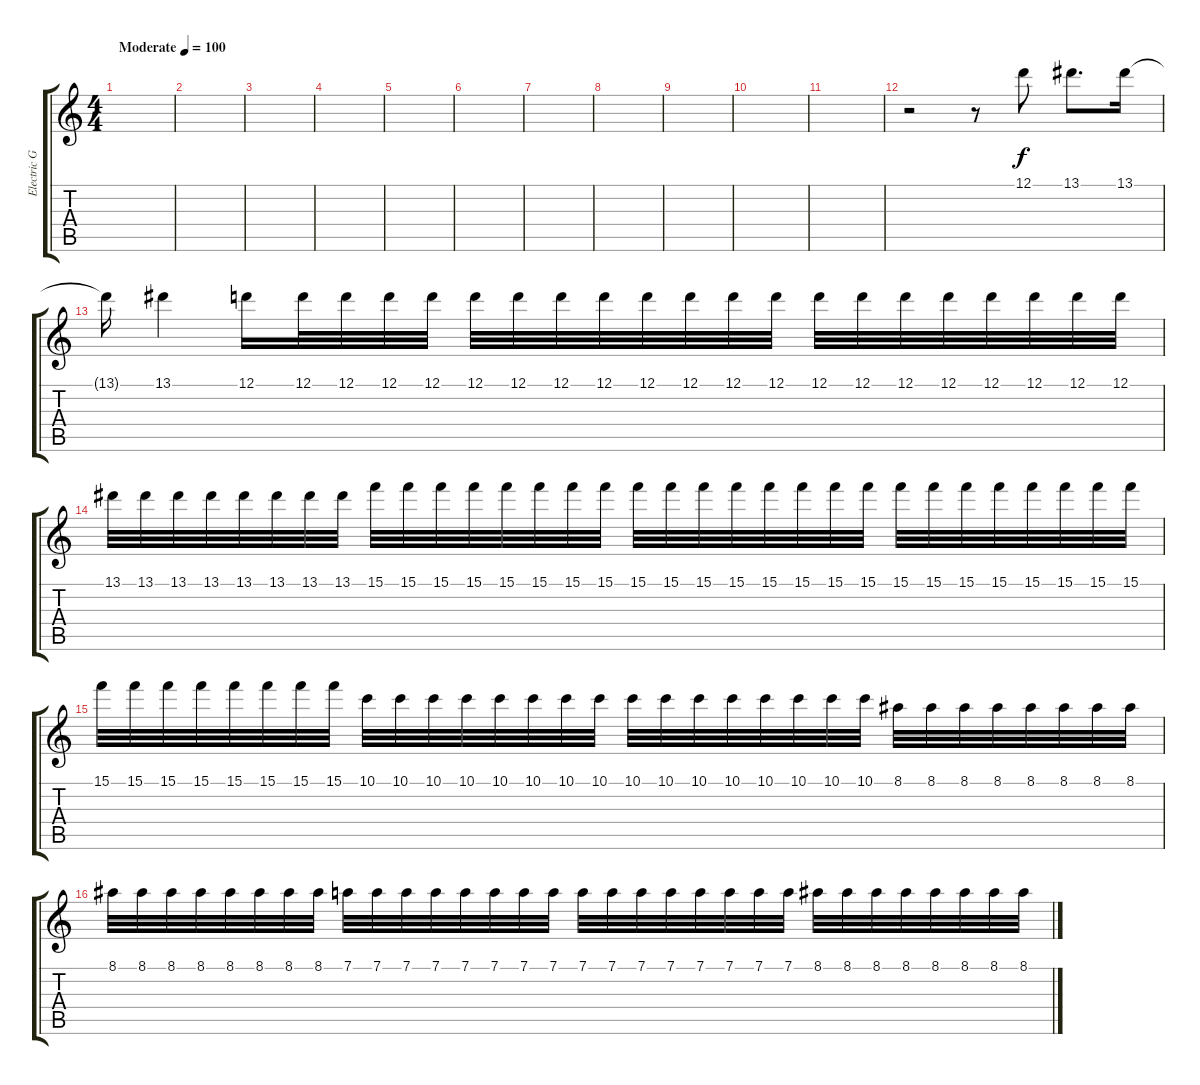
\track ("Electric Guitar Lead" "Electric G") {instrument overdrivenguitar}
\staff {score tabs}
\tuning (D4 A3 F3 C3 G2 D2) {hide}
\ts (4 4)
\tempo (100 "Moderate")
\clef g2
\ks c
|
|
|
|
|
|
|
|
|
|
|
r.2 r.8 12.1.8 13.1.8{d} 13.1.16 |
13.1{t}.16 13.1.4 12.1.16 12.1.32 12.1.32 12.1.32 12.1.32 12.1.32 12.1.32 12.1.32 12.1.32 12.1.32 12.1.32 12.1.32 12.1.32 12.1.32 12.1.32 12.1.32 12.1.32 12.1.32 12.1.32 12.1.32 12.1.32 |
13.1.32 13.1.32 13.1.32 13.1.32 13.1.32 13.1.32 13.1.32 13.1.32 15.1.32 15.1.32 15.1.32 15.1.32 15.1.32 15.1.32 15.1.32 15.1.32 15.1.32 15.1.32 15.1.32 15.1.32 15.1.32 15.1.32 15.1.32 15.1.32 15.1.32 15.1.32 15.1.32 15.1.32 15.1.32 15.1.32 15.1.32 15.1.32 |
15.1.32 15.1.32 15.1.32 15.1.32 15.1.32 15.1.32 15.1.32 15.1.32 10.1.32 10.1.32 10.1.32 10.1.32 10.1.32 10.1.32 10.1.32 10.1.32 10.1.32 10.1.32 10.1.32 10.1.32 10.1.32 10.1.32 10.1.32 10.1.32 8.1.32 8.1.32 8.1.32 8.1.32 8.1.32 8.1.32 8.1.32 8.1.32 |
8.1.32 8.1.32 8.1.32 8.1.32 8.1.32 8.1.32 8.1.32 8.1.32 7.1.32 7.1.32 7.1.32 7.1.32 7.1.32 7.1.32 7.1.32 7.1.32 7.1.32 7.1.32 7.1.32 7.1.32 7.1.32 7.1.32 7.1.32 7.1.32 8.1.32 8.1.32 8.1.32 8.1.32 8.1.32 8.1.32 8.1.32 8.1.32
